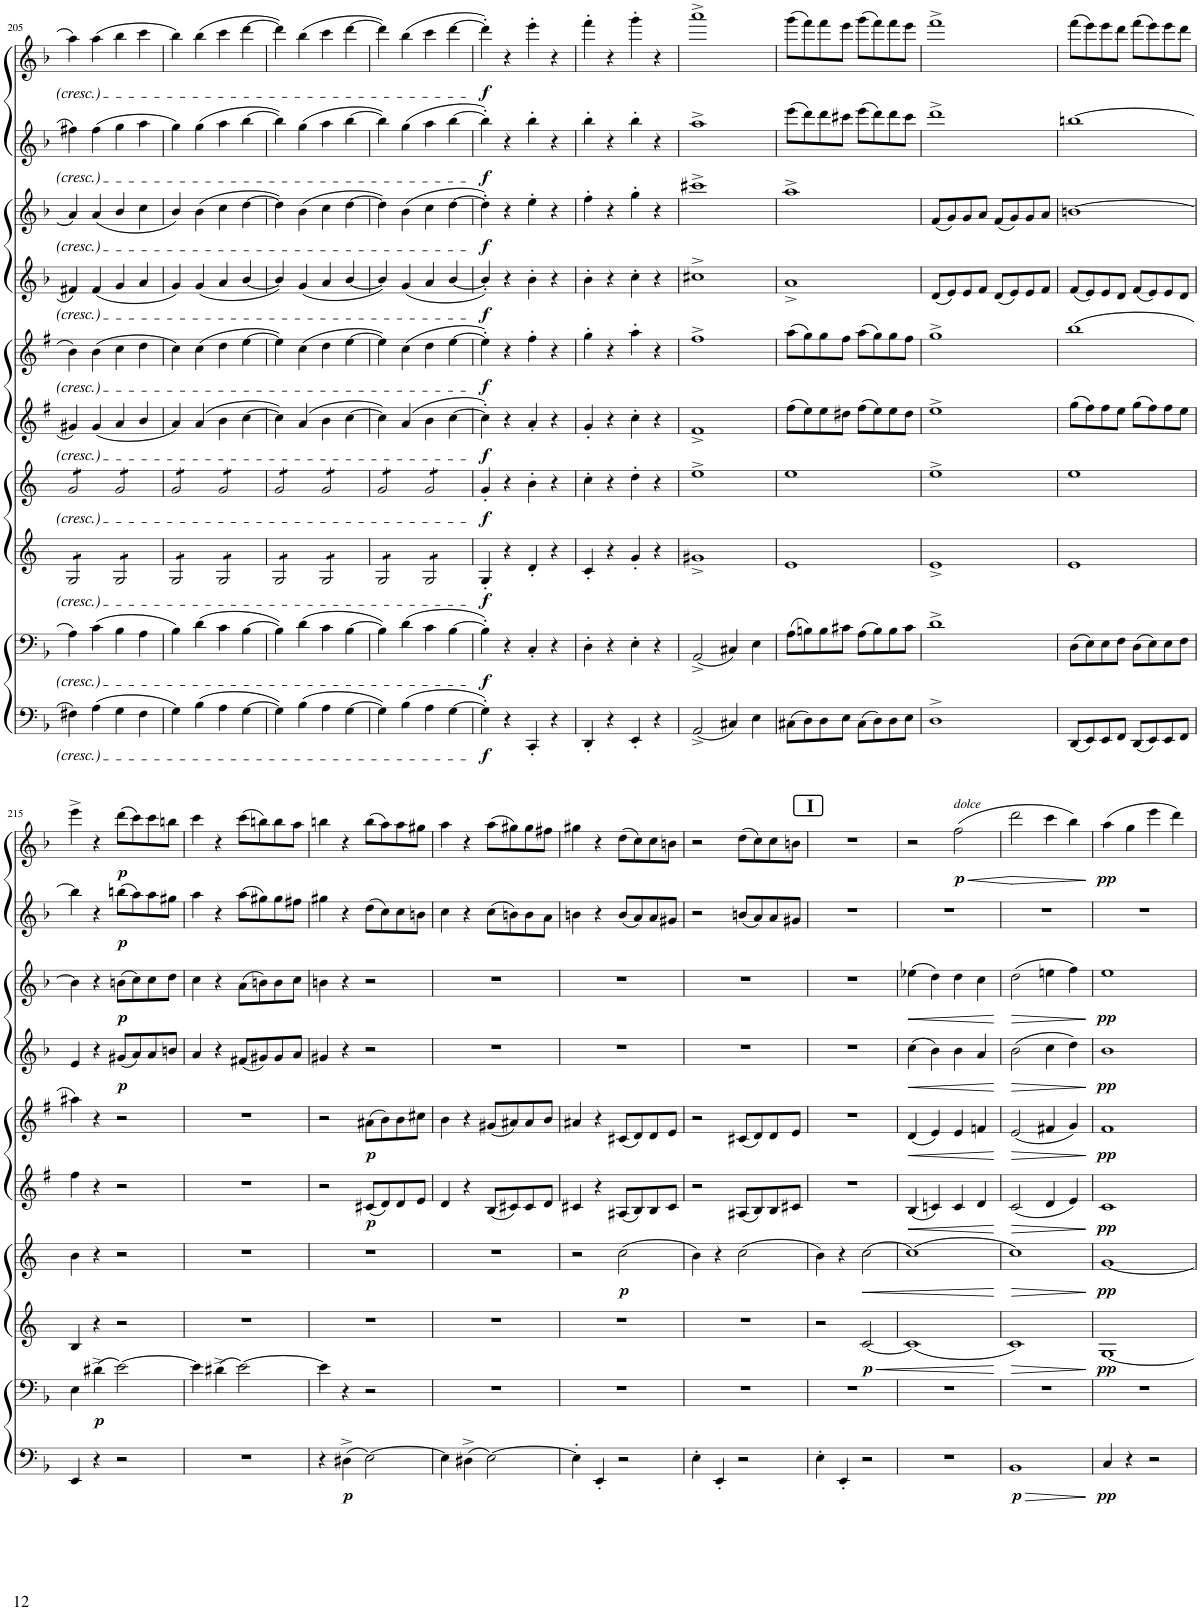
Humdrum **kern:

**kern	**dynam	**kern	**dynam	**kern	**dynam	**kern	**dynam	**kern	**dynam	**kern	**dynam	**kern	**dynam	**kern	**dynam	**kern	**dynam	**kern	**dynam
*part10	*part10	*part9	*part9	*part8	*part8	*part7	*part7	*part6	*part6	*part5	*part5	*part4	*part4	*part3	*part3	*part2	*part2	*part1	*part1
*staff10	*staff10	*staff9	*staff9	*staff8	*staff8	*staff7	*staff7	*staff6	*staff6	*staff5	*staff5	*staff4	*staff4	*staff3	*staff3	*staff2	*staff2	*staff1	*staff1
*I"Bassoon 2	*	*I"Bassoon 1	*	*I"Horn 2 in F	*	*I"Horn 1 in F	*	*I"Clarinet 2 in Bb	*	*I"Clarinet 1 in Bb	*	*I"Oboe 2	*	*I"Oboe 1	*	*I"Flute 2	*	*I"Flute 1	*
*I'Bsn	*	*I'Bsn	*	*I'Hn	*	*I'Hn	*	*I'Cl	*	*I'Cl	*	*I'Ob	*	*I'Ob	*	*I'Fl	*	*I'Fl	*
!!LO:PB:g=z
*clefF4	*	*clefF4	*	*clefG2	*	*clefG2	*	*clefG2	*	*clefG2	*	*clefG2	*	*clefG2	*	*clefG2	*	*clefG2	*
*	*	*	*	*Trd4c7	*	*Trd4c7	*	*Trd1c2	*	*Trd1c2	*	*	*	*	*	*	*	*	*
*k[b-]	*	*k[b-]	*	*k[]	*	*k[]	*	*k[f#]	*	*k[f#]	*	*k[b-]	*	*k[b-]	*	*k[b-]	*	*k[b-]	*
*M4/4	*	*M4/4	*	*M4/4	*	*M4/4	*	*M4/4	*	*M4/4	*	*M4/4	*	*M4/4	*	*M4/4	*	*M4/4	*
*met(c)	*	*met(c)	*	*met(c)	*	*met(c)	*	*met(c)	*	*met(c)	*	*met(c)	*	*met(c)	*	*met(c)	*	*met(c)	*
=205	=205	=205	=205	=205	=205	=205	=205	=205	=205	=205	=205	=205	=205	=205	=205	=205	=205	=205	=205
*	*	*	*	*tremolo	*	*	*	*	*	*	*	*	*	*	*	*	*	*	*
*	*	*	*	*	*	*tremolo	*	*	*	*	*	*	*	*	*	*	*	*	*
4F#X\	.	4A\	.	8G/L	.	8g/L	.	4g#X/	.	4b\	.	4f#X/	.	4a/	.	4ff#X\	.	4aa\	.
.	.	.	.	8G/	.	8g/	.	.	.	.	.	.	.	.	.	.	.	.	.
(4A\	.	(4c\	.	8G/	.	8g/	.	(4g#/	.	(4b\	.	(4f#/	.	(<4a/	.	(4ff#\	.	(4aa\	.
.	.	.	.	8G/J	.	8g/J	.	.	.	.	.	.	.	.	.	.	.	.	.
4G\	.	4B-\	.	8G/L	.	8g/L	.	4a/	.	4cc\	.	4g/	.	4b-/	.	4gg\	.	4bb-\	.
.	.	.	.	8G/	.	8g/	.	.	.	.	.	.	.	.	.	.	.	.	.
4F#\	.	4A\	.	8G/	.	8g/	.	4b/	.	4dd\	.	4a/	.	4cc\	.	4aa\	.	4ccc\	.
.	.	.	.	8G/J	.	8g/J	.	.	.	.	.	.	.	.	.	.	.	.	.
=206	=206	=206	=206	=206	=206	=206	=206	=206	=206	=206	=206	=206	=206	=206	=206	=206	=206	=206	=206
4G\)	.	4B-\)	.	8G/L	.	8g/L	.	4a/)	.	4cc\)	.	4g/)	.	4b-/)	.	4gg\)	.	4bb-\)	.
.	.	.	.	8G/	.	8g/	.	.	.	.	.	.	.	.	.	.	.	.	.
(4B-\	.	(4d\	.	8G/	.	8g/	.	(4a/	.	(4cc\	.	(4g/	.	(4b-\	.	(4gg\	.	(4bb-\	.
.	.	.	.	8G/J	.	8g/J	.	.	.	.	.	.	.	.	.	.	.	.	.
4A\	.	4c\	.	8G/L	.	8g/L	.	4b\	.	4dd\	.	4a/	.	4cc\	.	4aa\	.	4ccc\	.
.	.	.	.	8G/	.	8g/	.	.	.	.	.	.	.	.	.	.	.	.	.
[4G\	.	[4B-\	.	8G/	.	8g/	.	[4cc\	.	[4ee\	.	[4b-/	.	[4dd\	.	[4bb-\	.	[4ddd\	.
.	.	.	.	8G/J	.	8g/J	.	.	.	.	.	.	.	.	.	.	.	.	.
=207	=207	=207	=207	=207	=207	=207	=207	=207	=207	=207	=207	=207	=207	=207	=207	=207	=207	=207	=207
4G\])	.	4B-\])	.	8G/L	.	8g/L	.	4cc\])	.	4ee\])	.	4b-/])	.	4dd\])	.	4bb-\])	.	4ddd\])	.
.	.	.	.	8G/	.	8g/	.	.	.	.	.	.	.	.	.	.	.	.	.
(4B-\	.	(4d\	.	8G/	.	8g/	.	(4a/	.	(4cc\	.	(4g/	.	(4b-\	.	(4gg\	.	(4bb-\	.
.	.	.	.	8G/J	.	8g/J	.	.	.	.	.	.	.	.	.	.	.	.	.
4A\	.	4c\	.	8G/L	.	8g/L	.	4b\	.	4dd\	.	4a/	.	4cc\	.	4aa\	.	4ccc\	.
.	.	.	.	8G/	.	8g/	.	.	.	.	.	.	.	.	.	.	.	.	.
[4G\	.	[4B-\	.	8G/	.	8g/	.	[4cc\	.	[4ee\	.	[4b-/	.	[4dd\	.	[4bb-\	.	[4ddd\	.
.	.	.	.	8G/J	.	8g/J	.	.	.	.	.	.	.	.	.	.	.	.	.
=208	=208	=208	=208	=208	=208	=208	=208	=208	=208	=208	=208	=208	=208	=208	=208	=208	=208	=208	=208
4G\])	.	4B-\])	.	8G/L	.	8g/L	.	4cc\])	.	4ee\])	.	4b-/])	.	4dd\])	.	4bb-\])	.	4ddd\])	.
.	.	.	.	8G/	.	8g/	.	.	.	.	.	.	.	.	.	.	.	.	.
(4B-\	.	(4d\	.	8G/	.	8g/	.	(4a/	.	(4cc\	.	(4g/	.	(4b-\	.	(4gg\	.	(4bb-\	.
.	.	.	.	8G/J	.	8g/J	.	.	.	.	.	.	.	.	.	.	.	.	.
4A\	.	4c\	.	8G/L	.	8g/L	.	4b\	.	4dd\	.	4a/	.	4cc\	.	4aa\	.	4ccc\	.
.	.	.	.	8G/	.	8g/	.	.	.	.	.	.	.	.	.	.	.	.	.
[4G\	.	[4B-\	.	8G/	.	8g/	.	[4cc\	.	[4ee\	.	[4b-/	.	[4dd\	.	[4bb-\	.	[4ddd\	.
.	.	.	.	8G/J	.	8g/J	.	.	.	.	.	.	.	.	.	.	.	.	.
*	*	*	*	*	*	*Xtremolo	*	*	*	*	*	*	*	*	*	*	*	*	*
*	*	*	*	*Xtremolo	*	*	*	*	*	*	*	*	*	*	*	*	*	*	*
=209	=209	=209	=209	=209	=209	=209	=209	=209	=209	=209	=209	=209	=209	=209	=209	=209	=209	=209	=209
!	!LO:DY:b	!	!LO:DY:b	!	!LO:DY:b	!	!LO:DY:b	!	!LO:DY:b	!	!LO:DY:b	!	!LO:DY:b	!	!LO:DY:b	!	!LO:DY:b	!	!LO:DY:b
4G'\])	f	4B-'\])	f	4G'/	f	4g'/	f	4cc'\])	f	4ee'\])	f	4b-'/])	f	4dd'\])	f	4bb-'\])	f	4ddd'\])	f
4r	.	4r	.	4r	.	4r	.	4r	.	4r	.	4r	.	4r	.	4r	.	4r	.
4CC'/	.	4C'/	.	4d'/	.	4b'\	.	4a'/	.	4ff#'\	.	4b-'\	.	4ee'\	.	4bb-'\	.	4eee'\	.
4r	.	4r	.	4r	.	4r	.	4r	.	4r	.	4r	.	4r	.	4r	.	4r	.
=210	=210	=210	=210	=210	=210	=210	=210	=210	=210	=210	=210	=210	=210	=210	=210	=210	=210	=210	=210
4DD'/	.	4D'\	.	4c'/	.	4cc'\	.	4g'/	.	4gg'\	.	4b-'\	.	4ff'\	.	4bb-'\	.	4fff'\	.
4r	.	4r	.	4r	.	4r	.	4r	.	4r	.	4r	.	4r	.	4r	.	4r	.
4EE'/	.	4E'\	.	4g'/	.	4dd'\	.	4cc'\	.	4aa'\	.	4cc'\	.	4gg'\	.	4bb-'\	.	4ggg'\	.
4r	.	4r	.	4r	.	4r	.	4r	.	4r	.	4r	.	4r	.	4r	.	4r	.
=211	=211	=211	=211	=211	=211	=211	=211	=211	=211	=211	=211	=211	=211	=211	=211	=211	=211	=211	=211
(2AA^/	.	(2AA^/	.	1g#X^	.	1ee^	.	1f#^	.	1ff#^	.	1cc#X^	.	1ccc#X^	.	1aa^	.	1aaa^	.
4C#X/)	.	4C#X/)	.	.	.	.	.	.	.	.	.	.	.	.	.	.	.	.	.
4E\	.	4E\	.	.	.	.	.	.	.	.	.	.	.	.	.	.	.	.	.
=212	=212	=212	=212	=212	=212	=212	=212	=212	=212	=212	=212	=212	=212	=212	=212	=212	=212	=212	=212
(8C#X\L	.	(8A\L	.	1e	.	1ee	.	(8ff#\L	.	(8aa\L	.	1a^	.	1aa^	.	(8eee\L	.	(8ggg\L	.
8D\)	.	8Bn\)	.	.	.	.	.	8ee\)	.	8gg\)	.	.	.	.	.	8ddd\)	.	8fff\)	.
8D\	.	8B\	.	.	.	.	.	8ee\	.	8gg\	.	.	.	.	.	8ddd\	.	8fff\	.
8E\J	.	8c#X\J	.	.	.	.	.	8dd#X\J	.	8ff#\J	.	.	.	.	.	8ccc#X\J	.	8eee\J	.
(8C#\L	.	(8A\L	.	.	.	.	.	(8ff#\L	.	(8aa\L	.	.	.	.	.	(8eee\L	.	(8ggg\L	.
8D\)	.	8B\)	.	.	.	.	.	8ee\)	.	8gg\)	.	.	.	.	.	8ddd\)	.	8fff\)	.
8D\	.	8B\	.	.	.	.	.	8ee\	.	8gg\	.	.	.	.	.	8ddd\	.	8fff\	.
8E\J	.	8c#\J	.	.	.	.	.	8dd#\J	.	8ff#\J	.	.	.	.	.	8ccc#\J	.	8eee\J	.
=213	=213	=213	=213	=213	=213	=213	=213	=213	=213	=213	=213	=213	=213	=213	=213	=213	=213	=213	=213
1D^	.	1d^	.	1e^	.	1ee^	.	1ee^	.	1gg^	.	(8d/L	.	(8f/L	.	1ddd^	.	1fff^	.
.	.	.	.	.	.	.	.	.	.	.	.	8e/)	.	8g/)	.	.	.	.	.
.	.	.	.	.	.	.	.	.	.	.	.	8e/	.	8g/	.	.	.	.	.
.	.	.	.	.	.	.	.	.	.	.	.	8f/J	.	8a/J	.	.	.	.	.
.	.	.	.	.	.	.	.	.	.	.	.	(8d/L	.	(8f/L	.	.	.	.	.
.	.	.	.	.	.	.	.	.	.	.	.	8e/)	.	8g/)	.	.	.	.	.
.	.	.	.	.	.	.	.	.	.	.	.	8e/	.	8g/	.	.	.	.	.
.	.	.	.	.	.	.	.	.	.	.	.	8f/J	.	8a/J	.	.	.	.	.
=214	=214	=214	=214	=214	=214	=214	=214	=214	=214	=214	=214	=214	=214	=214	=214	=214	=214	=214	=214
(8DD/L	.	(8D\L	.	1e	.	1ee	.	(8gg\L	.	(1bb	.	(8f/L	.	[1bn	.	[1bbn	.	(8fff\L	.
8EE/)	.	8E\)	.	.	.	.	.	8ff#\)	.	.	.	8e/)	.	.	.	.	.	8eee\)	.
8EE/	.	8E\	.	.	.	.	.	8ff#\	.	.	.	8e/	.	.	.	.	.	8eee\	.
8FF/J	.	8F\J	.	.	.	.	.	8ee\J	.	.	.	8d/J	.	.	.	.	.	8ddd\J	.
(8DD/L	.	(8D\L	.	.	.	.	.	(8gg\L	.	.	.	(8f/L	.	.	.	.	.	(8fff\L	.
8EE/)	.	8E\)	.	.	.	.	.	8ff#\)	.	.	.	8e/)	.	.	.	.	.	8eee\)	.
8EE/	.	8E\	.	.	.	.	.	8ff#\	.	.	.	8e/	.	.	.	.	.	8eee\	.
8FF/J	.	8F\J	.	.	.	.	.	8ee\J	.	.	.	8d/J	.	.	.	.	.	8ddd\J	.
!!LO:LB:g=z
=215	=215	=215	=215	=215	=215	=215	=215	=215	=215	=215	=215	=215	=215	=215	=215	=215	=215	=215	=215
4EE/	.	4E\	.	4B/	.	4b\	.	4ff#\	.	4aa#X\)	.	4e/	.	4b\]	.	4bb\]	.	4eee^\	.
!	!	!	!LO:DY:b	!	!	!	!	!	!	!	!	!	!	!	!	!	!	!	!
4r	.	(4d#X^\	p	4r	.	4r	.	4r	.	4r	.	4r	.	4r	.	4r	.	4r	.
!	!	!	!	!	!	!	!	!	!	!	!	!	!LO:DY:b	!	!LO:DY:b	!	!LO:DY:b	!	!LO:DY:b
2r	.	[2e\)	.	2r	.	2r	.	2r	.	2r	.	(8g#X/L	p	(8bn\L	p	(8bbn\L	p	(8ddd\L	p
.	.	.	.	.	.	.	.	.	.	.	.	8a/)	.	8cc\)	.	8aa\)	.	8ccc\)	.
.	.	.	.	.	.	.	.	.	.	.	.	8a/	.	8cc\	.	8aa\	.	8ccc\	.
.	.	.	.	.	.	.	.	.	.	.	.	8bn/J	.	8dd\J	.	8gg#X\J	.	8bbn\J	.
=216	=216	=216	=216	=216	=216	=216	=216	=216	=216	=216	=216	=216	=216	=216	=216	=216	=216	=216	=216
1r	.	4e\]	.	1r	.	1r	.	1r	.	1r	.	4a/	.	4cc\	.	4aa\	.	4ccc\	.
.	.	(4d#X^\	.	.	.	.	.	.	.	.	.	4r	.	4r	.	4r	.	4r	.
.	.	[2e\)	.	.	.	.	.	.	.	.	.	(8f#X/L	.	(8a\L	.	(8aa\L	.	(8ccc\L	.
.	.	.	.	.	.	.	.	.	.	.	.	8g#X/)	.	8bn\)	.	8gg#X\)	.	8bbn\)	.
.	.	.	.	.	.	.	.	.	.	.	.	8g#/	.	8b\	.	8gg#\	.	8bb\	.
.	.	.	.	.	.	.	.	.	.	.	.	8a/J	.	8cc\J	.	8ff#X\J	.	8aa\J	.
=217	=217	=217	=217	=217	=217	=217	=217	=217	=217	=217	=217	=217	=217	=217	=217	=217	=217	=217	=217
4r	.	4e\]	.	1r	.	1r	.	2r	.	2r	.	4g#X/	.	4bn\	.	4gg#X\	.	4bbn\	.
!	!LO:DY:b	!	!	!	!	!	!	!	!	!	!	!	!	!	!	!	!	!	!
(4D#X^\	p	4r	.	.	.	.	.	.	.	.	.	4r	.	4r	.	4r	.	4r	.
!	!	!	!	!	!	!	!	!	!LO:DY:b	!	!LO:DY:b	!	!	!	!	!	!	!	!
[2E\)	.	2r	.	.	.	.	.	(8c#X/L	p	(8a#X\L	p	2r	.	2r	.	(8dd\L	.	(8bb\L	.
.	.	.	.	.	.	.	.	8d/)	.	8b\)	.	.	.	.	.	8cc\)	.	8aa\)	.
.	.	.	.	.	.	.	.	8d/	.	8b\	.	.	.	.	.	8cc\	.	8aa\	.
.	.	.	.	.	.	.	.	8e/J	.	8cc#X\J	.	.	.	.	.	8bn\J	.	8gg#X\J	.
=218	=218	=218	=218	=218	=218	=218	=218	=218	=218	=218	=218	=218	=218	=218	=218	=218	=218	=218	=218
4E\]	.	1r	.	1r	.	1r	.	4d/	.	4b\	.	1r	.	1r	.	4cc\	.	4aa\	.
(4D#X^\	.	.	.	.	.	.	.	4r	.	4r	.	.	.	.	.	4r	.	4r	.
[2E\)	.	.	.	.	.	.	.	(8B/L	.	(8g#X/L	.	.	.	.	.	(8cc\L	.	(8aa\L	.
.	.	.	.	.	.	.	.	8c#X/)	.	8a#X/)	.	.	.	.	.	8bn\)	.	8gg#X\)	.
.	.	.	.	.	.	.	.	8c#/	.	8a#/	.	.	.	.	.	8b\	.	8gg#\	.
.	.	.	.	.	.	.	.	8d/J	.	8b/J	.	.	.	.	.	8a\J	.	8ff#X\J	.
=219	=219	=219	=219	=219	=219	=219	=219	=219	=219	=219	=219	=219	=219	=219	=219	=219	=219	=219	=219
4E'\]	.	1r	.	1r	.	2r	.	4c#X/	.	4a#X/	.	1r	.	1r	.	4bn\	.	4gg#X\	.
4EE'/	.	.	.	.	.	.	.	4r	.	4r	.	.	.	.	.	4r	.	4r	.
!	!	!	!	!	!	!	!LO:DY:b	!	!	!	!	!	!	!	!	!	!	!	!
2r	.	.	.	.	.	(2cc\	p	(8A#X/L	.	(8c#X/L	.	.	.	.	.	(8b/L	.	(8dd\L	.
.	.	.	.	.	.	.	.	8B/)	.	8d/)	.	.	.	.	.	8a/)	.	8cc\)	.
.	.	.	.	.	.	.	.	8B/	.	8d/	.	.	.	.	.	8a/	.	8cc\	.
.	.	.	.	.	.	.	.	8c#/J	.	8e/J	.	.	.	.	.	8g#X/J	.	8bn\J	.
=220	=220	=220	=220	=220	=220	=220	=220	=220	=220	=220	=220	=220	=220	=220	=220	=220	=220	=220	=220
4E'\	.	1r	.	1r	.	4b\)	.	2r	.	2r	.	1r	.	1r	.	2r	.	2r	.
4EE'/	.	.	.	.	.	4r	.	.	.	.	.	.	.	.	.	.	.	.	.
2r	.	.	.	.	.	(2cc\	.	(8A#X/L	.	(8c#X/L	.	.	.	.	.	(8bn/L	.	(8dd\L	.
.	.	.	.	.	.	.	.	8B/)	.	8d/)	.	.	.	.	.	8a/)	.	8cc\)	.
.	.	.	.	.	.	.	.	8B/	.	8d/	.	.	.	.	.	8a/	.	8cc\	.
.	.	.	.	.	.	.	.	8c#X/J	.	8e/J	.	.	.	.	.	8g#X/J	.	8bn\J	.
!!LO:REH:place=s1:a:B:cj:fs=14:t=I
=221	=221	=221	=221	=221	=221	=221	=221	=221	=221	=221	=221	=221	=221	=221	=221	=221	=221	=221	=221
4E'\	.	1r	.	2r	.	4b\)	.	1r	.	1r	.	1r	.	1r	.	1r	.	1r	.
4EE'/	.	.	.	.	.	4r	.	.	.	.	.	.	.	.	.	.	.	.	.
!	!	!	!	!	!LO:HP:b	!	!LO:HP:b	!	!	!	!	!	!	!	!	!	!	!	!
!	!	!	!	!	!LO:DY:n=1:b	!	!	!	!	!	!	!	!	!	!	!	!	!	!
2r	.	.	.	[2c/	< p	[2cc\	<	.	.	.	.	.	.	.	.	.	.	.	.
=222	=222	=222	=222	=222	=222	=222	=222	=222	=222	=222	=222	=222	=222	=222	=222	=222	=222	=222	=222
!	!	!	!	!	!	!	!	!	!LO:HP:b	!	!LO:HP:b	!	!LO:HP:b	!	!LO:HP:b	!	!	!	!
1r	.	1r	.	(1c]	.	(1cc]	.	(4B/	<	(4d/	<	(4cc\	<	(4ee-X\	<	1r	.	2r	.
.	.	.	.	.	.	.	.	4cn/)	.	4e/)	.	4b-\)	.	4dd\)	.	.	.	.	.
!	!	!	!	!	!	!	!	!	!	!	!	!	!	!	!	!	!	!LO:TX:a:i:t=dolce	!
!	!	!	!	!	!	!	!	!	!	!	!	!	!	!	!	!	!	!	!LO:HP:b
!	!	!	!	!	!	!	!	!	!	!	!	!	!	!	!	!	!	!	!LO:DY:n=1:b
.	.	.	.	.	.	.	.	4c/	.	4e/	.	4b-\	.	4dd\	.	.	.	(2ff\	< p
.	.	.	.	.	.	.	.	4d/	.	4fn/	.	4a/	.	4cc\	.	.	.	.	.
.	.	.	.	.	[	.	[	.	[	.	[	.	[	.	[	.	.	.	.
=223	=223	=223	=223	=223	=223	=223	=223	=223	=223	=223	=223	=223	=223	=223	=223	=223	=223	=223	=223
!	!LO:HP:b	!	!	!	!LO:HP:b	!	!LO:HP:b	!	!LO:HP:b	!	!LO:HP:b	!	!LO:HP:b	!	!LO:HP:b	!	!	!	!LO:HP:b
!	!LO:DY:n=1:b	!	!	!	!	!	!	!	!	!	!	!	!	!	!	!	!	!	!
1BB-	> p	1r	.	1c)	>	1cc)	>	(2c/	>	(2e/	>	(2b-\	>	(2dd\	>	1r	.	2ddd\	>
.	.	.	.	.	.	.	.	4d/	.	4f#X/	.	4cc\	.	4een\	.	.	.	4ccc\	[
.	.	.	.	.	.	.	.	4e/)	.	4g/)	.	4dd\)	.	4ff\)	.	.	.	4bb-\)	.
.	]	.	.	.	]	.	]	.	]	.	]	.	]	.	]	.	.	.	]
=224	=224	=224	=224	=224	=224	=224	=224	=224	=224	=224	=224	=224	=224	=224	=224	=224	=224	=224	=224
!	!LO:DY:b	!	!	!	!LO:DY:b	!	!LO:DY:b	!	!LO:DY:b	!	!LO:DY:b	!	!LO:DY:b	!	!LO:DY:b	!	!	!	!LO:DY:b
4C/	pp	1r	.	[1G	pp	[1g	pp	1c	pp	1f#	pp	1b-	pp	1ee	pp	1r	.	(4aa\	pp
4r	.	.	.	.	.	.	.	.	.	.	.	.	.	.	.	.	.	4gg\	.
2r	.	.	.	.	.	.	.	.	.	.	.	.	.	.	.	.	.	4eee\	.
.	.	.	.	.	.	.	.	.	.	.	.	.	.	.	.	.	.	4ddd\)	.
=	=	=	=	=	=	=	=	=	=	=	=	=	=	=	=	=	=	=	=
*-	*-	*-	*-	*-	*-	*-	*-	*-	*-	*-	*-	*-	*-	*-	*-	*-	*-	*-	*-
